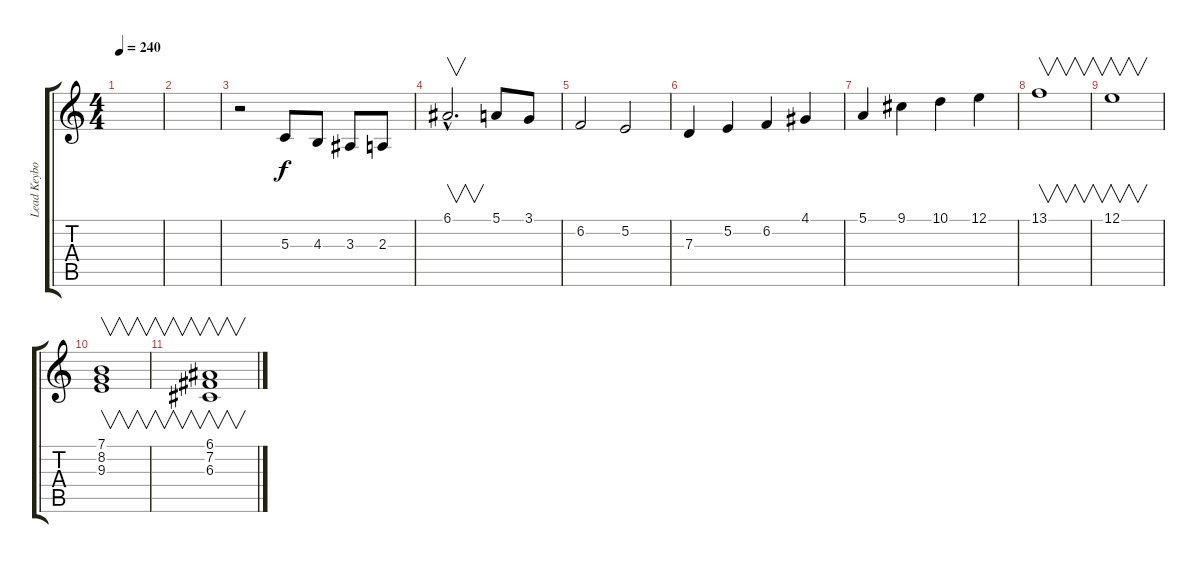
\track ("Lead Keyboard" "Lead Keybo") {instrument lead1square}
\staff {score tabs}
\tuning (E4 B3 G3 D3 A2 E2) {hide}
\ts (4 4)
\tempo 240
\clef g2
\ks c
|
|
r.2 5.3.8 4.3.8 3.3.8 2.3.8 |
6.1{hac}.2{v d} 5.1.8 3.1.8 |
6.2.2 5.2.2 |
7.3.4 5.2.4 6.2.4 4.1.4 |
5.1.4 9.1.4 10.1.4 12.1.4 |
13.1.1{v} |
12.1.1{v} |
(7.1 8.2 9.3).1{v} |
(6.1 7.2 6.3).1{v}
